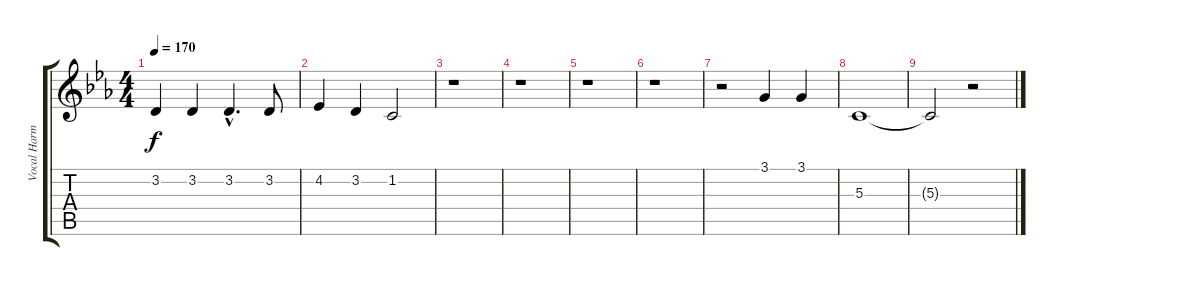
\track ("Vocal Harmony" "Vocal Harm") {instrument choiraahs}
\staff {score tabs}
\tuning (E4 B3 G3 D3 A2 E2) {hide}
\ts (4 4)
\tempo 170
\clef g2
\ks cminor
3.2.4{dy f} 3.2.4 3.2{hac}.4{d} 3.2.8 |
4.2.4 3.2.4 1.2.2 |
r.1 |
r.1 |
r.1 |
r.1 |
r.2 3.1.4 3.1.4 |
5.3.1 |
5.3{t}.2 r.2
